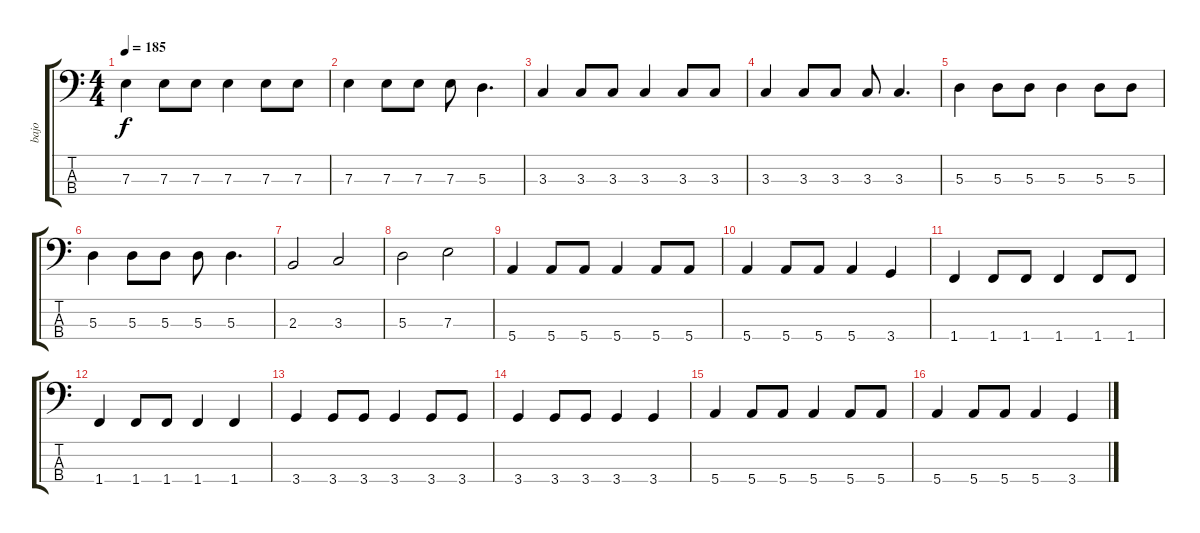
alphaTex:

\track ("bajo" "bajo") {instrument electricbasspick}
\staff {score tabs}
\tuning (G2 D2 A1 E1) {hide}
\ts (4 4)
\tempo 185
\clef f4
\ks c
7.3.4{dy f} 7.3.8 7.3.8 7.3.4 7.3.8 7.3.8 |
7.3.4 7.3.8 7.3.8 7.3.8 5.3.4{d} |
3.3.4 3.3.8 3.3.8 3.3.4 3.3.8 3.3.8 |
3.3.4 3.3.8 3.3.8 3.3.8 3.3.4{d} |
5.3.4 5.3.8 5.3.8 5.3.4 5.3.8 5.3.8 |
5.3.4 5.3.8 5.3.8 5.3.8 5.3.4{d} |
2.3.2 3.3.2 |
5.3.2 7.3.2 |
5.4.4 5.4.8 5.4.8 5.4.4 5.4.8 5.4.8 |
5.4.4 5.4.8 5.4.8 5.4.4 3.4.4 |
1.4.4 1.4.8 1.4.8 1.4.4 1.4.8 1.4.8 |
1.4.4 1.4.8 1.4.8 1.4.4 1.4.4 |
3.4.4 3.4.8 3.4.8 3.4.4 3.4.8 3.4.8 |
3.4.4 3.4.8 3.4.8 3.4.4 3.4.4 |
5.4.4 5.4.8 5.4.8 5.4.4 5.4.8 5.4.8 |
5.4.4 5.4.8 5.4.8 5.4.4 3.4.4
